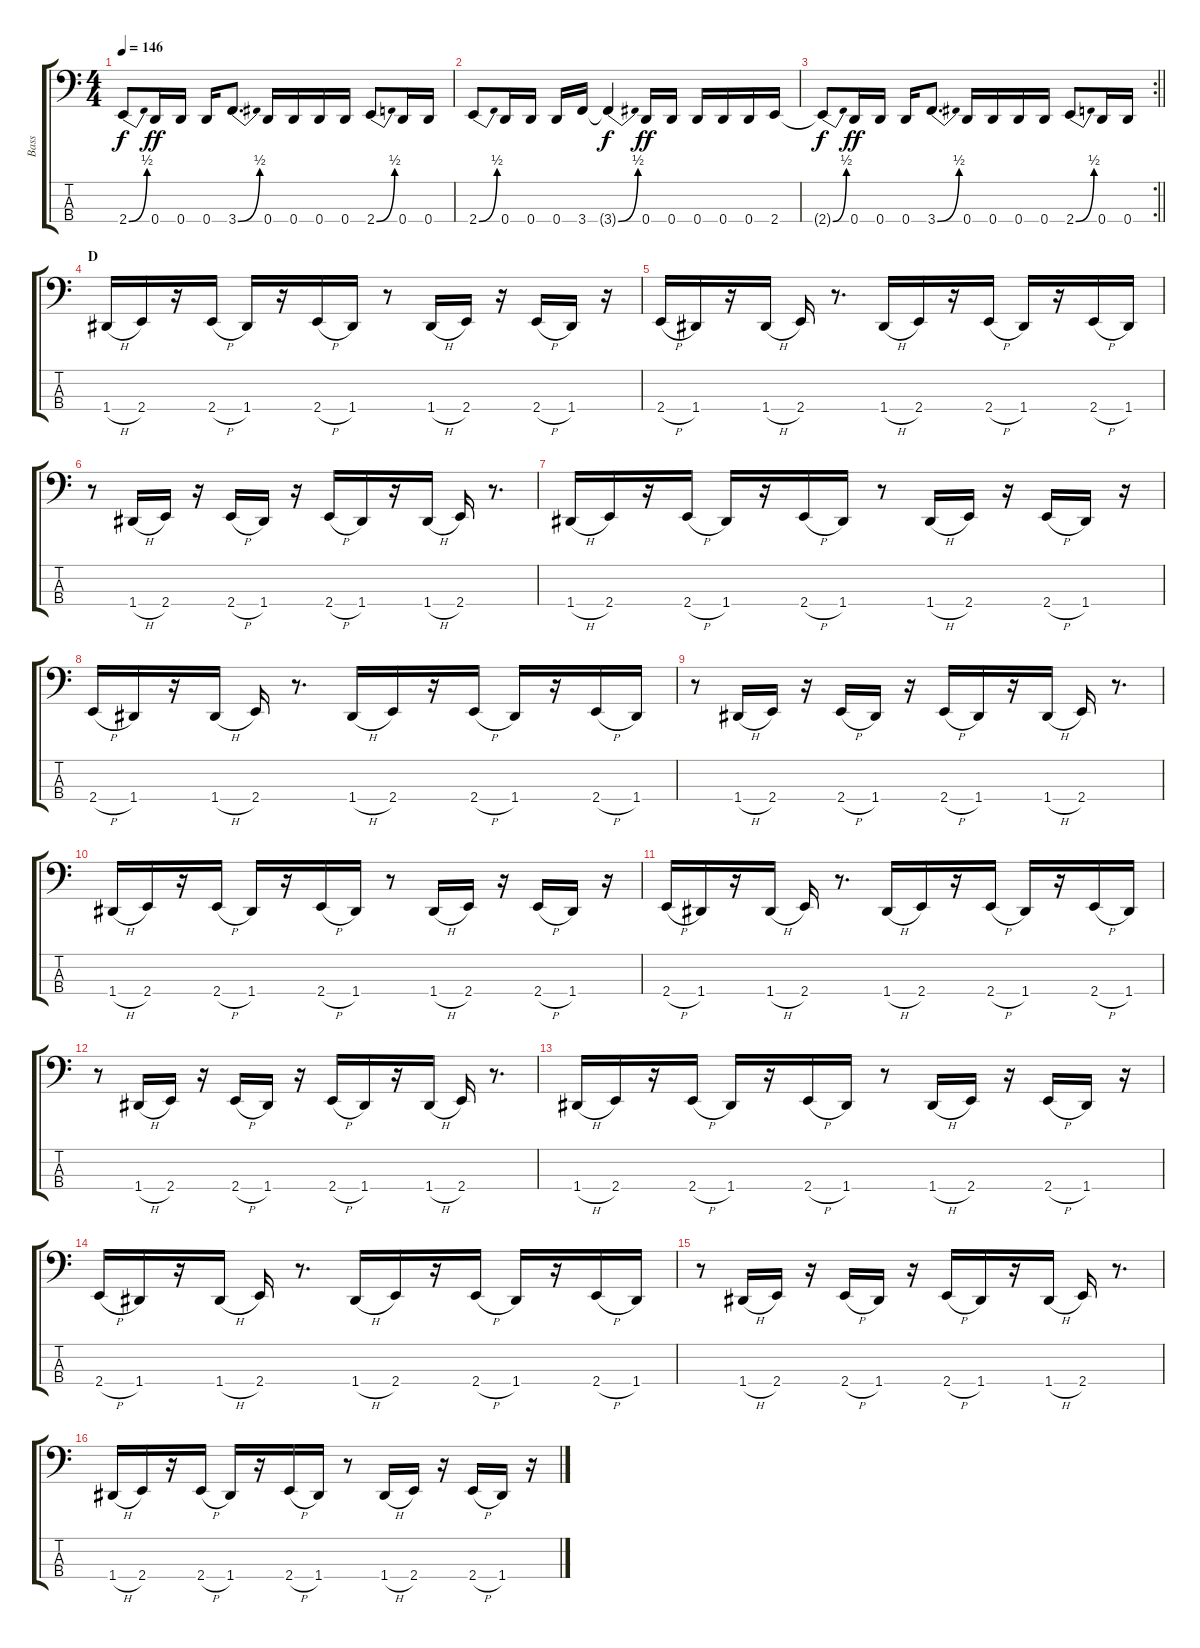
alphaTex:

\track ("Bass" "Bass") {instrument electricbasspick}
\staff {score tabs}
\tuning (G2 D2 A1 D1) {hide}
\ts (4 4)
\tempo 146
\clef f4
\ks c
2.4{be (bend 0 0 60 2) t}.8{dy f} 0.4.16{dy ff} 0.4.16 0.4.16 3.4{be (bend 0 0 60 2)}.8{d} 0.4.16 0.4.16 0.4.16 0.4.16 2.4{be (bend 0 0 60 2)}.8 0.4.16 0.4.16 |
2.4{be (bend 0 0 60 2)}.8 0.4.16 0.4.16 0.4.16 3.4.16 3.4{be (bend 0 0 60 2) t}.4{dy f} 0.4.16{dy ff} 0.4.16 0.4.16 0.4.16 0.4.16 2.4.16 |
\rc 2
\barLineRight lightlight
2.4{be (bend 0 0 60 2) t}.8{dy f} 0.4.16{dy ff} 0.4.16 0.4.16 3.4{be (bend 0 0 60 2)}.8{d} 0.4.16 0.4.16 0.4.16 0.4.16 2.4{be (bend 0 0 60 2)}.8 0.4.16 0.4.16 |
\section ("" "D")
1.4{h}.16 2.4.16 r.16 2.4{h}.16 1.4.16 r.16 2.4{h}.16 1.4.16 r.8 1.4{h}.16 2.4.16 r.16 2.4{h}.16 1.4.16 r.16 |
2.4{h}.16 1.4.16 r.16 1.4{h}.16 2.4.16 r.8{d} 1.4{h}.16 2.4.16 r.16 2.4{h}.16 1.4.16 r.16 2.4{h}.16 1.4.16 |
r.8 1.4{h}.16 2.4.16 r.16 2.4{h}.16 1.4.16 r.16 2.4{h}.16 1.4.16 r.16 1.4{h}.16 2.4.16 r.8{d} |
1.4{h}.16 2.4.16 r.16 2.4{h}.16 1.4.16 r.16 2.4{h}.16 1.4.16 r.8 1.4{h}.16 2.4.16 r.16 2.4{h}.16 1.4.16 r.16 |
2.4{h}.16 1.4.16 r.16 1.4{h}.16 2.4.16 r.8{d} 1.4{h}.16 2.4.16 r.16 2.4{h}.16 1.4.16 r.16 2.4{h}.16 1.4.16 |
r.8 1.4{h}.16 2.4.16 r.16 2.4{h}.16 1.4.16 r.16 2.4{h}.16 1.4.16 r.16 1.4{h}.16 2.4.16 r.8{d} |
1.4{h}.16 2.4.16 r.16 2.4{h}.16 1.4.16 r.16 2.4{h}.16 1.4.16 r.8 1.4{h}.16 2.4.16 r.16 2.4{h}.16 1.4.16 r.16 |
2.4{h}.16 1.4.16 r.16 1.4{h}.16 2.4.16 r.8{d} 1.4{h}.16 2.4.16 r.16 2.4{h}.16 1.4.16 r.16 2.4{h}.16 1.4.16 |
r.8 1.4{h}.16 2.4.16 r.16 2.4{h}.16 1.4.16 r.16 2.4{h}.16 1.4.16 r.16 1.4{h}.16 2.4.16 r.8{d} |
1.4{h}.16 2.4.16 r.16 2.4{h}.16 1.4.16 r.16 2.4{h}.16 1.4.16 r.8 1.4{h}.16 2.4.16 r.16 2.4{h}.16 1.4.16 r.16 |
2.4{h}.16 1.4.16 r.16 1.4{h}.16 2.4.16 r.8{d} 1.4{h}.16 2.4.16 r.16 2.4{h}.16 1.4.16 r.16 2.4{h}.16 1.4.16 |
r.8 1.4{h}.16 2.4.16 r.16 2.4{h}.16 1.4.16 r.16 2.4{h}.16 1.4.16 r.16 1.4{h}.16 2.4.16 r.8{d} |
1.4{h}.16 2.4.16 r.16 2.4{h}.16 1.4.16 r.16 2.4{h}.16 1.4.16 r.8 1.4{h}.16 2.4.16 r.16 2.4{h}.16 1.4.16 r.16
